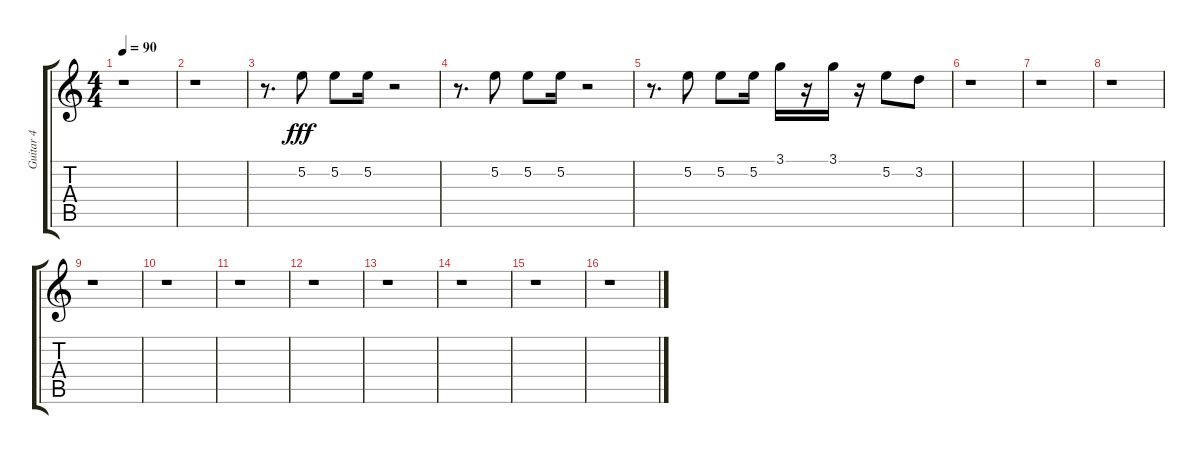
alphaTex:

\track ("Guitar 4" "Guitar 4") {instrument distortionguitar}
\staff {score tabs}
\tuning (E4 B3 G3 D3 A2 E2) {hide}
\ts (4 4)
\tempo 90
\clef g2
\ks c
r.1{dy f} |
r.1 |
r.8{d} 5.2.8{dy fff} 5.2.8 5.2.16 r.2 |
r.8{d} 5.2.8 5.2.8 5.2.16 r.2 |
r.8{d} 5.2.8 5.2.8 5.2.16 3.1.16 r.16 3.1.16 r.16 5.2.8 3.2.8 |
r.1 |
r.1 |
r.1 |
r.1 |
r.1 |
r.1 |
r.1 |
r.1 |
r.1 |
r.1 |
r.1
